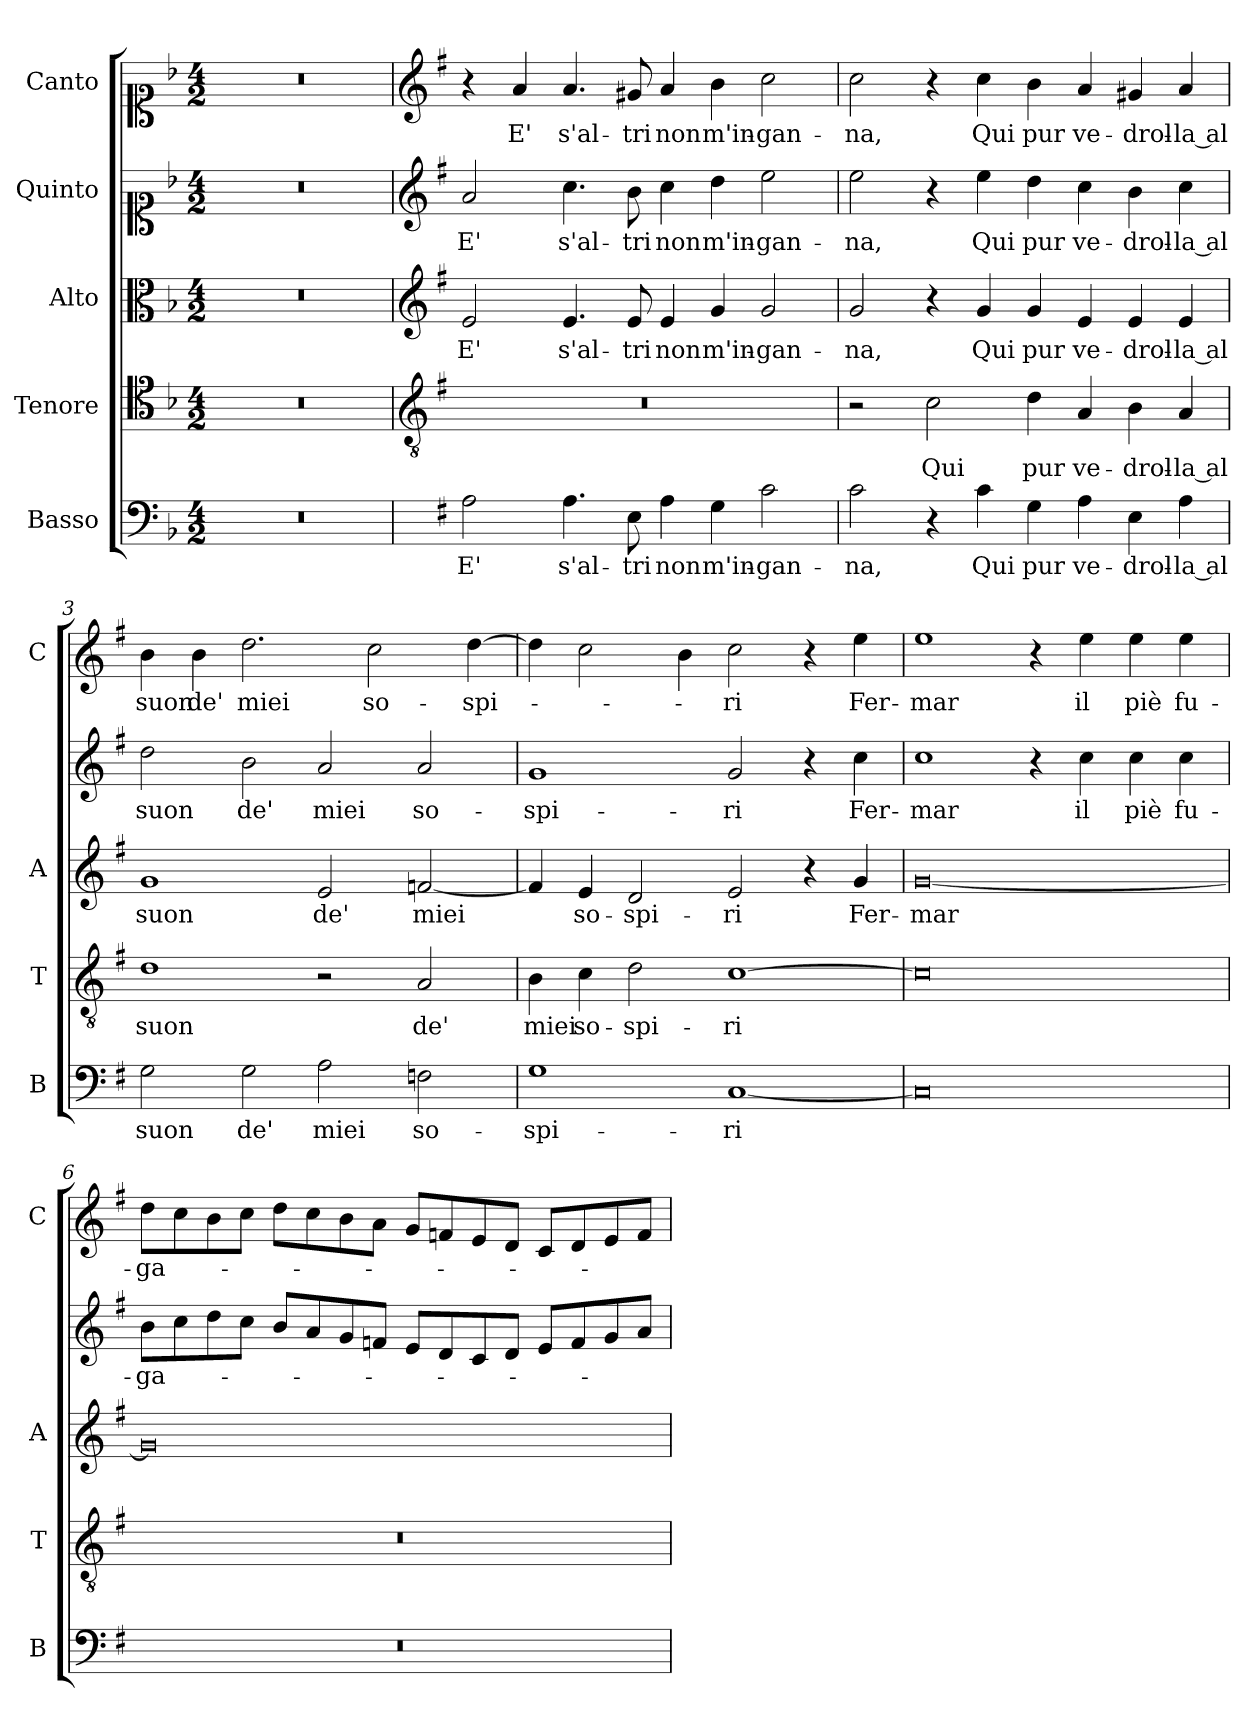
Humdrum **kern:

**kern	**text	**kern	**text	**kern	**text	**kern	**text	**kern	**text
*part5	*part5	*part4	*part4	*part3	*part3	*part2	*part2	*part1	*part1
*staff5	*staff5	*staff4	*staff4	*staff3	*staff3	*staff2	*staff2	*staff1	*staff1
*I"Basso	*	*I"Tenore	*	*I"Alto	*	*I"Quinto	*	*I"Canto	*
*I'B	*	*I'T	*	*I'A	*	*	*	*I'C	*
*clefF4	*	*clefC4	*	*clefC3	*	*clefC1	*	*clefC1	*
*k[b-]	*	*k[b-]	*	*k[b-]	*	*k[b-]	*	*k[b-]	*
*F:	*	*F:	*	*F:	*	*F:	*	*F:	*
*M4/2	*	*M4/2	*	*M4/2	*	*M4/2	*	*M4/2	*
=	=	=	=	=	=	=	=	=	=
0r	.	0r	.	0r	.	0r	.	0r	.
=1	=1	=1	=1	=1	=1	=1	=1	=1	=1
*	*	*clefGv2	*	*clefG2	*	*clefG2	*	*clefG2	*
*k[f#]	*	*k[f#]	*	*k[f#]	*	*k[f#]	*	*k[f#]	*
*G:	*	*G:	*	*G:	*	*G:	*	*G:	*
!	!LO:LY:b	!	!	!	!LO:LY:b	!	!LO:LY:b	!	!
2A\	E'	0r	.	2e/	E'	2a/	E'	4r	.
!	!	!	!	!	!	!	!	!	!LO:LY:b
.	.	.	.	.	.	.	.	4a/	E'
!	!LO:LY:b	!	!	!	!LO:LY:b	!	!LO:LY:b	!	!LO:LY:b
4.A\	s'al-	.	.	4.e/	s'al-	4.cc\	s'al-	4.a/	s'al-
!	!LO:LY:b	!	!	!	!LO:LY:b	!	!LO:LY:b	!	!LO:LY:b
8E\	-tri	.	.	8e/	-tri	8b\	-tri	8g#X/	-tri
!	!LO:LY:b	!	!	!	!LO:LY:b	!	!LO:LY:b	!	!LO:LY:b
4A\	non	.	.	4e/	non	4cc\	non	4a/	non
!	!LO:LY:b	!	!	!	!LO:LY:b	!	!LO:LY:b	!	!LO:LY:b
4G\	m'in-	.	.	4g/	m'in-	4dd\	m'in-	4b\	m'in-
!	!LO:LY:b	!	!	!	!LO:LY:b	!	!LO:LY:b	!	!LO:LY:b
2c\	-gan-	.	.	2g/	-gan-	2ee\	-gan-	2cc\	-gan-
=2	=2	=2	=2	=2	=2	=2	=2	=2	=2
!	!LO:LY:b	!	!	!	!LO:LY:b	!	!LO:LY:b	!	!LO:LY:b
2c\	-na,	2r	.	2g/	-na,	2ee\	-na,	2cc\	-na,
!	!	!	!LO:LY:b	!	!	!	!	!	!
4r	.	2c\	Qui	4r	.	4r	.	4r	.
!	!LO:LY:b	!	!	!	!LO:LY:b	!	!LO:LY:b	!	!LO:LY:b
4c\	Qui	.	.	4g/	Qui	4ee\	Qui	4cc\	Qui
!	!LO:LY:b	!	!LO:LY:b	!	!LO:LY:b	!	!LO:LY:b	!	!LO:LY:b
4G\	pur	4d\	pur	4g/	pur	4dd\	pur	4b\	pur
!	!LO:LY:b	!	!LO:LY:b	!	!LO:LY:b	!	!LO:LY:b	!	!LO:LY:b
4A\	ve-	4A/	ve-	4e/	ve-	4cc\	ve-	4a/	ve-
!	!LO:LY:b	!	!LO:LY:b	!	!LO:LY:b	!	!LO:LY:b	!	!LO:LY:b
4E\	-drol-	4B\	-drol-	4e/	-drol-	4b\	-drol-	4g#X/	-drol-
!	!LO:LY:b	!	!LO:LY:b	!	!LO:LY:b	!	!LO:LY:b	!	!LO:LY:b
4A\	-la al	4A/	-la al	4e/	-la al	4cc\	-la al	4a/	-la al
=3	=3	=3	=3	=3	=3	=3	=3	=3	=3
!	!LO:LY:b	!	!LO:LY:b	!	!LO:LY:b	!	!LO:LY:b	!	!LO:LY:b
2G\	suon	1d	suon	1g	suon	2dd\	suon	4b\	suon
!	!	!	!	!	!	!	!	!	!LO:LY:b
.	.	.	.	.	.	.	.	4b\	de'
!	!LO:LY:b	!	!	!	!	!	!LO:LY:b	!	!LO:LY:b
2G\	de'	.	.	.	.	2b\	de'	2.dd\	miei
!	!LO:LY:b	!	!	!	!LO:LY:b	!	!LO:LY:b	!	!
2A\	miei	2r	.	2e/	de'	2a/	miei	.	.
!	!	!	!	!	!	!	!	!	!LO:LY:b
.	.	.	.	.	.	.	.	2cc\	so-
!	!LO:LY:b	!	!LO:LY:b	!	!LO:LY:b	!	!LO:LY:b	!	!
2Fn\	so-	2A/	de'	[2fn/	miei	2a/	so-	.	.
!	!	!	!	!	!	!	!	!	!LO:LY:b
.	.	.	.	.	.	.	.	[4dd\	-spi-
!!LO:LB:g=z
=4	=4	=4	=4	=4	=4	=4	=4	=4	=4
!	!LO:LY:b	!	!LO:LY:b	!	!	!	!LO:LY:b	!	!
1G	-spi-	4B\	miei	4f/]	.	1g	-spi-	4dd\]	.
!	!	!	!LO:LY:b	!	!LO:LY:b	!	!	!	!
.	.	4c\	so-	4e/	so-	.	.	2cc\	.
!	!	!	!LO:LY:b	!	!LO:LY:b	!	!	!	!
.	.	2d\	-spi-	2d/	-spi-	.	.	.	.
.	.	.	.	.	.	.	.	4b\	.
!	!LO:LY:b	!	!LO:LY:b	!	!LO:LY:b	!	!LO:LY:b	!	!LO:LY:b
[1C	-ri	[1c	-ri	2e/	-ri	2g/	-ri	2cc\	-ri
.	.	.	.	4r	.	4r	.	4r	.
!	!	!	!	!	!LO:LY:b	!	!LO:LY:b	!	!LO:LY:b
.	.	.	.	4g/	Fer-	4cc\	Fer-	4ee\	Fer-
=5	=5	=5	=5	=5	=5	=5	=5	=5	=5
!	!	!	!	!	!LO:LY:b	!	!LO:LY:b	!	!LO:LY:b
0C]	.	0c]	.	[0g	-mar	1cc	-mar	1ee	-mar
.	.	.	.	.	.	4r	.	4r	.
!	!	!	!	!	!	!	!LO:LY:b	!	!LO:LY:b
.	.	.	.	.	.	4cc\	il	4ee\	il
!	!	!	!	!	!	!	!LO:LY:b	!	!LO:LY:b
.	.	.	.	.	.	4cc\	piè	4ee\	piè
!	!	!	!	!	!	!	!LO:LY:b	!	!LO:LY:b
.	.	.	.	.	.	4cc\	fu-	4ee\	fu-
=6	=6	=6	=6	=6	=6	=6	=6	=6	=6
!	!	!	!	!	!	!	!LO:LY:b	!	!LO:LY:b
0r	.	0r	.	0g]	.	8b\L	-ga-	8dd\L	-ga-
.	.	.	.	.	.	8cc\	.	8cc\	.
.	.	.	.	.	.	8dd\	.	8b\	.
.	.	.	.	.	.	8cc\J	.	8cc\J	.
.	.	.	.	.	.	8b/L	.	8dd\L	.
.	.	.	.	.	.	8a/	.	8cc\	.
.	.	.	.	.	.	8g/	.	8b\	.
.	.	.	.	.	.	8fn/J	.	8a\J	.
.	.	.	.	.	.	8e/L	.	8g/L	.
.	.	.	.	.	.	8d/	.	8fn/	.
.	.	.	.	.	.	8c/	.	8e/	.
.	.	.	.	.	.	8d/J	.	8d/J	.
.	.	.	.	.	.	8e/L	.	8c/L	.
.	.	.	.	.	.	8f/	.	8d/	.
.	.	.	.	.	.	8g/	.	8e/	.
.	.	.	.	.	.	8a/J	.	8f/J	.
=	=	=	=	=	=	=	=	=	=
*-	*-	*-	*-	*-	*-	*-	*-	*-	*-
